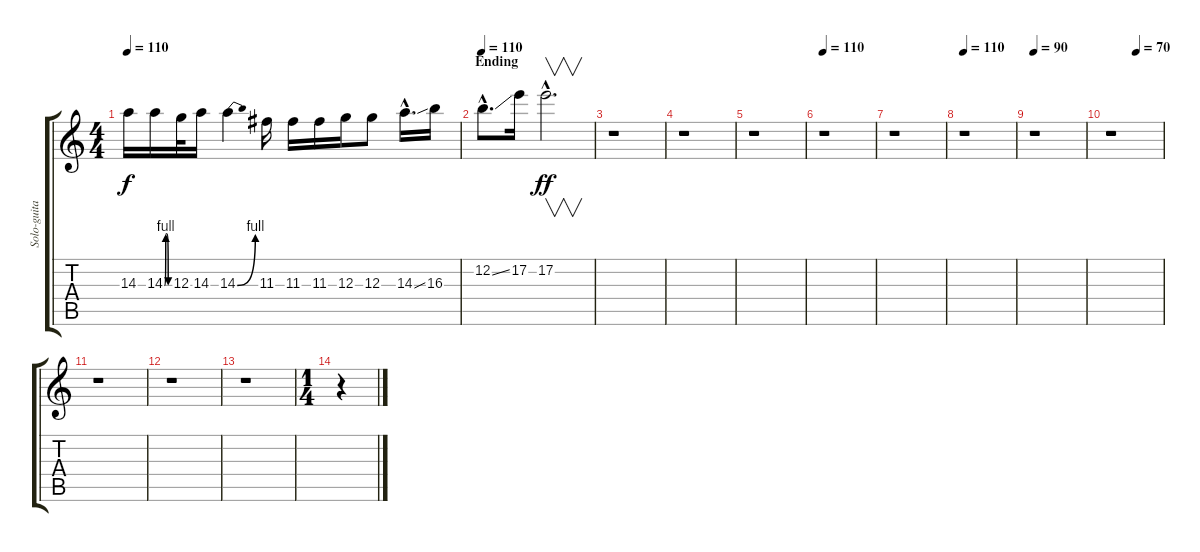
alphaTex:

\track ("Solo-guitar 3 ( ! )" "Solo-guita") {instrument overdrivenguitar}
\staff {score tabs}
\tuning (E4 B3 G3 D3 A2 E2) {hide}
\ts (4 4)
\tempo 110
\clef g2
\ks c
14.3.16{dy f} 14.3{be (custom 0 0 15 4 30 4 45 0 60 0)}.16 12.3.32 14.3.16 14.3{be (bend 0 0 60 4)}.4 11.3.16 11.3.16 11.3.16 12.3.16 12.3.8 14.3{ss hac}.16{d} 16.3.16 |
\section ("" "Ending")
\tempo 110
12.2{ss hac}.8{d} 17.2.16 17.2{hac}.2{v d dy ff} |
r.1 |
r.1 |
r.1 |
\tempo 110
r.1 |
r.1 |
\tempo 110
r.1 |
\tempo 90
r.1 |
\tempo (70 0.5)
r.1 |
r.1 |
r.1 |
r.1 |
\ts (1 4)
r.4
